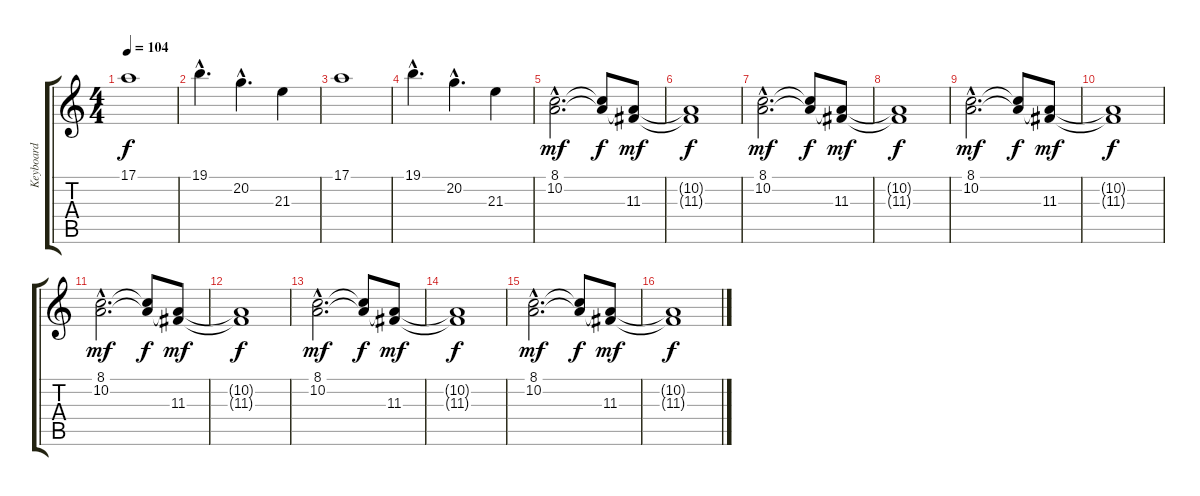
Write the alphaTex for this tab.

\track ("Keyboard" "Keyboard") {instrument stringensemble1}
\staff {score tabs}
\tuning (E4 B3 G3 D3 A2 E2) {hide}
\ts (4 4)
\tempo 104
\clef g2
\ks c
17.1.1{dy f} |
19.1{hac}.4{d} 20.2{hac}.4{d} 21.3.4 |
17.1.1 |
19.1{hac}.4{d} 20.2{hac}.4{d} 21.3.4 |
(8.1{hac} 10.2{hac}).2{d dy mf} (8.1{t} 10.2{t}).8{dy f} (10.2{t} 11.3).8{dy mf} |
(10.2{t} 11.3{t}).1{dy f} |
(8.1{hac} 10.2{hac}).2{d dy mf} (8.1{t} 10.2{t}).8{dy f} (10.2{t} 11.3).8{dy mf} |
(10.2{t} 11.3{t}).1{dy f} |
(8.1{hac} 10.2{hac}).2{d dy mf} (8.1{t} 10.2{t}).8{dy f} (10.2{t} 11.3).8{dy mf} |
(10.2{t} 11.3{t}).1{dy f} |
(8.1{hac} 10.2{hac}).2{d dy mf} (8.1{t} 10.2{t}).8{dy f} (10.2{t} 11.3).8{dy mf} |
(10.2{t} 11.3{t}).1{dy f} |
(8.1{hac} 10.2{hac}).2{d dy mf} (8.1{t} 10.2{t}).8{dy f} (10.2{t} 11.3).8{dy mf} |
(10.2{t} 11.3{t}).1{dy f} |
(8.1{hac} 10.2{hac}).2{d dy mf} (8.1{t} 10.2{t}).8{dy f} (10.2{t} 11.3).8{dy mf} |
(10.2{t} 11.3{t}).1{dy f}
